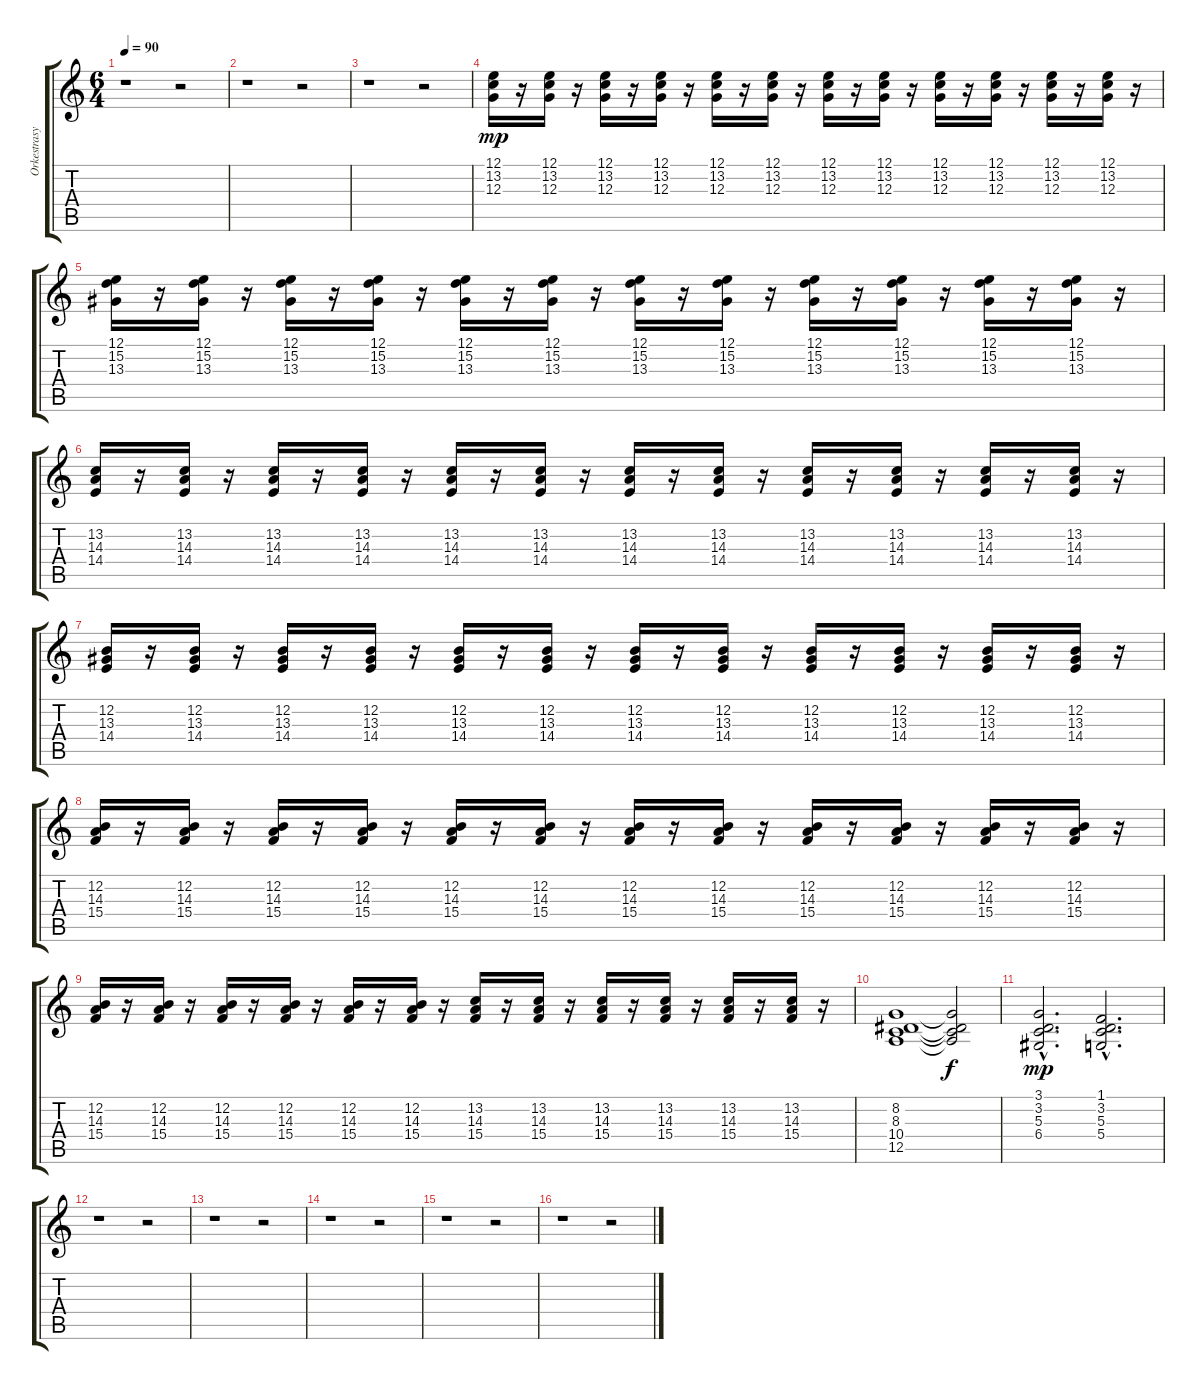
\track ("Orkestrasyon 2" "Orkestrasy") {instrument stringensemble1}
\staff {score tabs}
\tuning (E4 B3 G3 D3 A2 E2) {hide}
\ts (6 4)
\tempo 90
\clef g2
\ks c
r.1{dy mp} r.2 |
r.1 r.2 |
r.1 r.2 |
(12.1 13.2 12.3).16{instrument stringensemble1} r.16 (12.1 13.2 12.3).16 r.16 (12.1 13.2 12.3).16 r.16 (12.1 13.2 12.3).16 r.16 (12.1 13.2 12.3).16 r.16 (12.1 13.2 12.3).16 r.16 (12.1 13.2 12.3).16 r.16 (12.1 13.2 12.3).16 r.16 (12.1 13.2 12.3).16 r.16 (12.1 13.2 12.3).16 r.16 (12.1 13.2 12.3).16 r.16 (12.1 13.2 12.3).16 r.16 |
(12.1 15.2 13.3).16 r.16 (12.1 15.2 13.3).16 r.16 (12.1 15.2 13.3).16 r.16 (12.1 15.2 13.3).16 r.16 (12.1 15.2 13.3).16 r.16 (12.1 15.2 13.3).16 r.16 (12.1 15.2 13.3).16 r.16 (12.1 15.2 13.3).16 r.16 (12.1 15.2 13.3).16 r.16 (12.1 15.2 13.3).16 r.16 (12.1 15.2 13.3).16 r.16 (12.1 15.2 13.3).16 r.16 |
(13.2 14.3 14.4).16 r.16 (13.2 14.3 14.4).16 r.16 (13.2 14.3 14.4).16 r.16 (13.2 14.3 14.4).16 r.16 (13.2 14.3 14.4).16 r.16 (13.2 14.3 14.4).16 r.16 (13.2 14.3 14.4).16 r.16 (13.2 14.3 14.4).16 r.16 (13.2 14.3 14.4).16 r.16 (13.2 14.3 14.4).16 r.16 (13.2 14.3 14.4).16 r.16 (13.2 14.3 14.4).16 r.16 |
(12.2 13.3 14.4).16 r.16 (12.2 13.3 14.4).16 r.16 (12.2 13.3 14.4).16 r.16 (12.2 13.3 14.4).16 r.16 (12.2 13.3 14.4).16 r.16 (12.2 13.3 14.4).16 r.16 (12.2 13.3 14.4).16 r.16 (12.2 13.3 14.4).16 r.16 (12.2 13.3 14.4).16 r.16 (12.2 13.3 14.4).16 r.16 (12.2 13.3 14.4).16 r.16 (12.2 13.3 14.4).16 r.16 |
(12.2 14.3 15.4).16 r.16 (12.2 14.3 15.4).16 r.16 (12.2 14.3 15.4).16 r.16 (12.2 14.3 15.4).16 r.16 (12.2 14.3 15.4).16 r.16 (12.2 14.3 15.4).16 r.16 (12.2 14.3 15.4).16 r.16 (12.2 14.3 15.4).16 r.16 (12.2 14.3 15.4).16 r.16 (12.2 14.3 15.4).16 r.16 (12.2 14.3 15.4).16 r.16 (12.2 14.3 15.4).16 r.16 |
(12.2 14.3 15.4).16 r.16 (12.2 14.3 15.4).16 r.16 (12.2 14.3 15.4).16 r.16 (12.2 14.3 15.4).16 r.16 (12.2 14.3 15.4).16 r.16 (12.2 14.3 15.4).16 r.16 (13.2 14.3 15.4).16 r.16 (13.2 14.3 15.4).16 r.16 (13.2 14.3 15.4).16 r.16 (13.2 14.3 15.4).16 r.16 (13.2 14.3 15.4).16 r.16 (13.2 14.3 15.4).16 r.16 |
(8.2 8.3 10.4 12.5).1 (8.2{t} 8.3{t} 10.4{t} 12.5{t}).2{dy f} |
(3.1{hac} 3.2{hac} 5.3{hac} 6.4{hac}).2{d dy mp} (1.1{hac} 3.2{hac} 5.3{hac} 5.4{hac}).2{d} |
r.1 r.2 |
r.1 r.2 |
r.1 r.2 |
r.1 r.2 |
r.1 r.2
